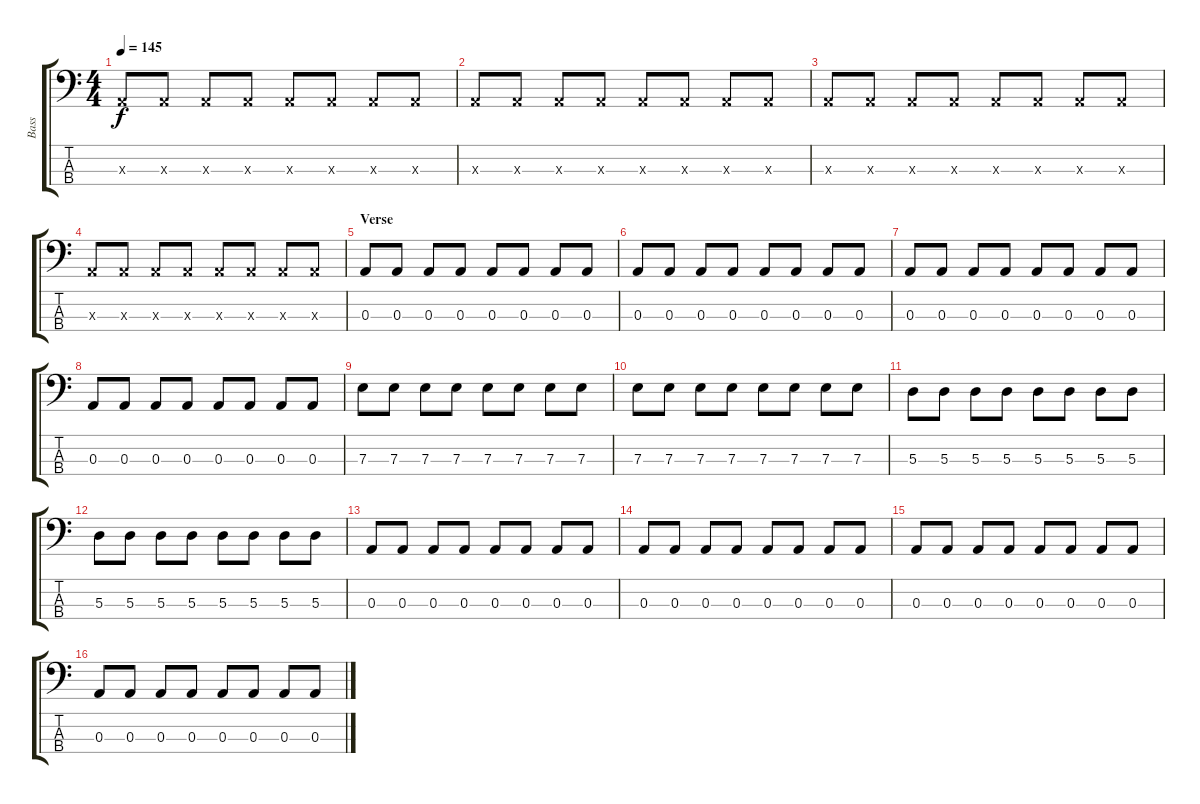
\track ("Bass" "Bass") {instrument electricbassfinger}
\staff {score tabs}
\tuning (G2 D2 A1 E1) {hide}
\ts (4 4)
\tempo 145
\clef f4
\ks c
0.3{x}.8{dy f} 0.3{x}.8 0.3{x}.8 0.3{x}.8 0.3{x}.8 0.3{x}.8 0.3{x}.8 0.3{x}.8 |
0.3{x}.8 0.3{x}.8 0.3{x}.8 0.3{x}.8 0.3{x}.8 0.3{x}.8 0.3{x}.8 0.3{x}.8 |
0.3{x}.8 0.3{x}.8 0.3{x}.8 0.3{x}.8 0.3{x}.8 0.3{x}.8 0.3{x}.8 0.3{x}.8 |
0.3{x}.8 0.3{x}.8 0.3{x}.8 0.3{x}.8 0.3{x}.8 0.3{x}.8 0.3{x}.8 0.3{x}.8 |
\section ("" "Verse")
0.3.8 0.3.8 0.3.8 0.3.8 0.3.8 0.3.8 0.3.8 0.3.8 |
0.3.8 0.3.8 0.3.8 0.3.8 0.3.8 0.3.8 0.3.8 0.3.8 |
0.3.8 0.3.8 0.3.8 0.3.8 0.3.8 0.3.8 0.3.8 0.3.8 |
0.3.8 0.3.8 0.3.8 0.3.8 0.3.8 0.3.8 0.3.8 0.3.8 |
7.3.8 7.3.8 7.3.8 7.3.8 7.3.8 7.3.8 7.3.8 7.3.8 |
7.3.8 7.3.8 7.3.8 7.3.8 7.3.8 7.3.8 7.3.8 7.3.8 |
5.3.8 5.3.8 5.3.8 5.3.8 5.3.8 5.3.8 5.3.8 5.3.8 |
5.3.8 5.3.8 5.3.8 5.3.8 5.3.8 5.3.8 5.3.8 5.3.8 |
0.3.8 0.3.8 0.3.8 0.3.8 0.3.8 0.3.8 0.3.8 0.3.8 |
0.3.8 0.3.8 0.3.8 0.3.8 0.3.8 0.3.8 0.3.8 0.3.8 |
0.3.8 0.3.8 0.3.8 0.3.8 0.3.8 0.3.8 0.3.8 0.3.8 |
0.3.8 0.3.8 0.3.8 0.3.8 0.3.8 0.3.8 0.3.8 0.3.8
